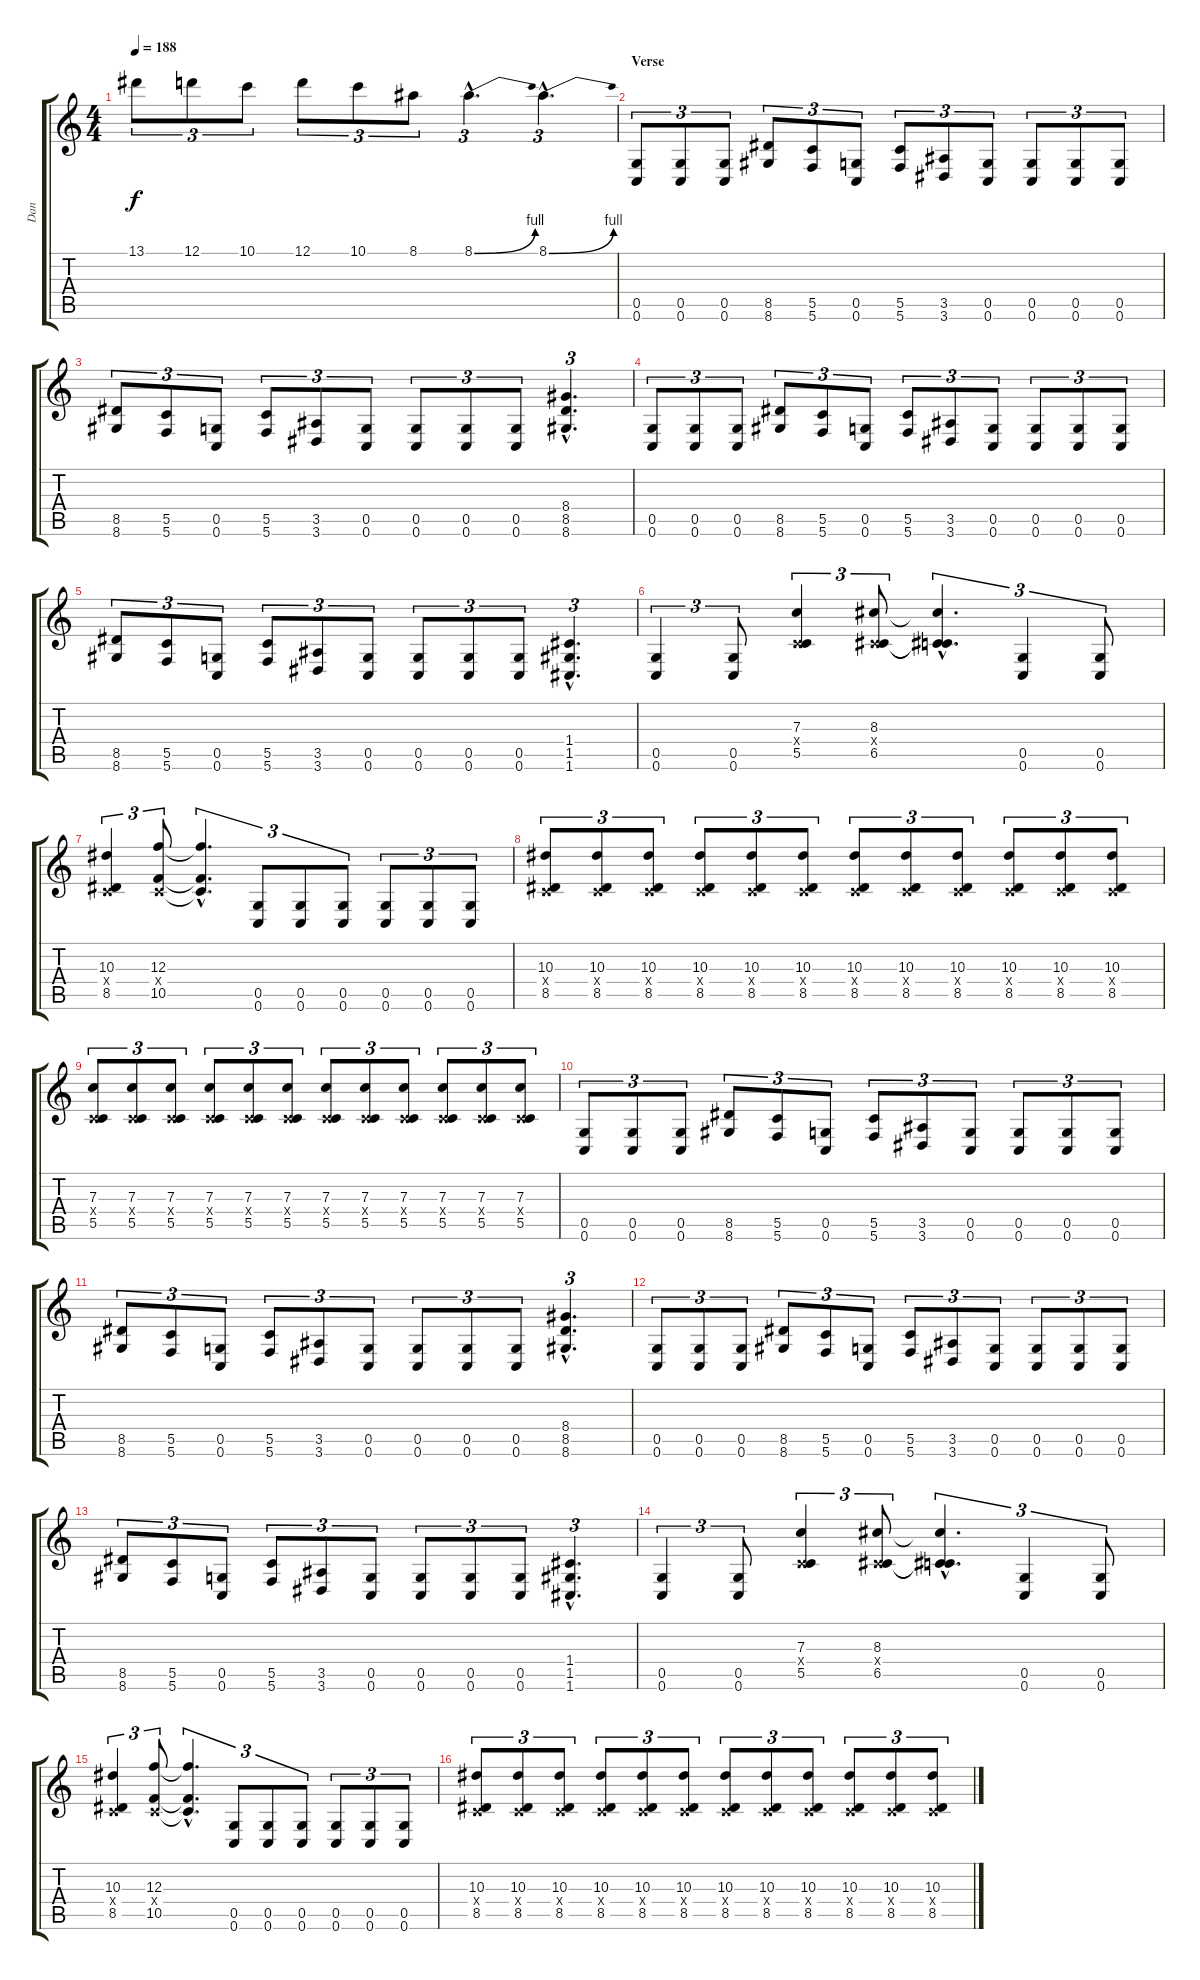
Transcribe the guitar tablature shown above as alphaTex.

\track ("Dan" "Dan") {instrument distortionguitar}
\staff {score tabs}
\tuning (D4 A3 F3 C3 G2 C2) {hide}
\ts (4 4)
\tempo 188
\clef g2
\ks c
13.1.8{tu (3 2) dy f} 12.1.8{tu (3 2)} 10.1.8{tu (3 2)} 12.1.8{tu (3 2)} 10.1.8{tu (3 2)} 8.1.8{tu (3 2)} 8.1{be (bend 0 0 60 4) hac}.4{d tu (3 2)} 8.1{be (bend 0 0 60 4) hac}.4{d tu (3 2)} |
\section ("" "Verse")
(0.5 0.6).8{tu (3 2) volume 13} (0.5 0.6).8{tu (3 2)} (0.5 0.6).8{tu (3 2)} (8.5 8.6).8{tu (3 2)} (5.5 5.6).8{tu (3 2)} (0.5 0.6).8{tu (3 2)} (5.5 5.6).8{tu (3 2)} (3.5 3.6).8{tu (3 2)} (0.5 0.6).8{tu (3 2)} (0.5 0.6).8{tu (3 2)} (0.5 0.6).8{tu (3 2)} (0.5 0.6).8{tu (3 2)} |
(8.5 8.6).8{tu (3 2)} (5.5 5.6).8{tu (3 2)} (0.5 0.6).8{tu (3 2)} (5.5 5.6).8{tu (3 2)} (3.5 3.6).8{tu (3 2)} (0.5 0.6).8{tu (3 2)} (0.5 0.6).8{tu (3 2)} (0.5 0.6).8{tu (3 2)} (0.5 0.6).8{tu (3 2)} (8.4{hac} 8.5{hac} 8.6{hac}).4{d tu (3 2)} |
(0.5 0.6).8{tu (3 2)} (0.5 0.6).8{tu (3 2)} (0.5 0.6).8{tu (3 2)} (8.5 8.6).8{tu (3 2)} (5.5 5.6).8{tu (3 2)} (0.5 0.6).8{tu (3 2)} (5.5 5.6).8{tu (3 2)} (3.5 3.6).8{tu (3 2)} (0.5 0.6).8{tu (3 2)} (0.5 0.6).8{tu (3 2)} (0.5 0.6).8{tu (3 2)} (0.5 0.6).8{tu (3 2)} |
(8.5 8.6).8{tu (3 2)} (5.5 5.6).8{tu (3 2)} (0.5 0.6).8{tu (3 2)} (5.5 5.6).8{tu (3 2)} (3.5 3.6).8{tu (3 2)} (0.5 0.6).8{tu (3 2)} (0.5 0.6).8{tu (3 2)} (0.5 0.6).8{tu (3 2)} (0.5 0.6).8{tu (3 2)} (1.4{hac} 1.5{hac} 1.6{hac}).4{d tu (3 2)} |
(0.5 0.6).4{tu (3 2)} (0.5 0.6).8{tu (3 2)} (7.3 0.4{x} 5.5).4{tu (3 2)} (8.3 0.4{x} 6.5).8{tu (3 2)} (8.3{hac t} 0.4{hac t} 6.5{hac t}).4{d tu (3 2)} (0.5 0.6).4{tu (3 2)} (0.5 0.6).8{tu (3 2)} |
(10.3 0.4{x} 8.5).4{tu (3 2)} (12.3 0.4{x} 10.5).8{tu (3 2)} (12.3{hac t} 0.4{hac t} 10.5{hac t}).4{d tu (3 2)} (0.5 0.6).8{tu (3 2)} (0.5 0.6).8{tu (3 2)} (0.5 0.6).8{tu (3 2)} (0.5 0.6).8{tu (3 2)} (0.5 0.6).8{tu (3 2)} (0.5 0.6).8{tu (3 2)} |
(10.3 0.4{x} 8.5).8{tu (3 2)} (10.3 0.4{x} 8.5).8{tu (3 2)} (10.3 0.4{x} 8.5).8{tu (3 2)} (10.3 0.4{x} 8.5).8{tu (3 2)} (10.3 0.4{x} 8.5).8{tu (3 2)} (10.3 0.4{x} 8.5).8{tu (3 2)} (10.3 0.4{x} 8.5).8{tu (3 2)} (10.3 0.4{x} 8.5).8{tu (3 2)} (10.3 0.4{x} 8.5).8{tu (3 2)} (10.3 0.4{x} 8.5).8{tu (3 2)} (10.3 0.4{x} 8.5).8{tu (3 2)} (10.3 0.4{x} 8.5).8{tu (3 2)} |
(7.3 0.4{x} 5.5).8{tu (3 2)} (7.3 0.4{x} 5.5).8{tu (3 2)} (7.3 0.4{x} 5.5).8{tu (3 2)} (7.3 0.4{x} 5.5).8{tu (3 2)} (7.3 0.4{x} 5.5).8{tu (3 2)} (7.3 0.4{x} 5.5).8{tu (3 2)} (7.3 0.4{x} 5.5).8{tu (3 2)} (7.3 0.4{x} 5.5).8{tu (3 2)} (7.3 0.4{x} 5.5).8{tu (3 2)} (7.3 0.4{x} 5.5).8{tu (3 2)} (7.3 0.4{x} 5.5).8{tu (3 2)} (7.3 0.4{x} 5.5).8{tu (3 2)} |
(0.5 0.6).8{tu (3 2)} (0.5 0.6).8{tu (3 2)} (0.5 0.6).8{tu (3 2)} (8.5 8.6).8{tu (3 2)} (5.5 5.6).8{tu (3 2)} (0.5 0.6).8{tu (3 2)} (5.5 5.6).8{tu (3 2)} (3.5 3.6).8{tu (3 2)} (0.5 0.6).8{tu (3 2)} (0.5 0.6).8{tu (3 2)} (0.5 0.6).8{tu (3 2)} (0.5 0.6).8{tu (3 2)} |
(8.5 8.6).8{tu (3 2)} (5.5 5.6).8{tu (3 2)} (0.5 0.6).8{tu (3 2)} (5.5 5.6).8{tu (3 2)} (3.5 3.6).8{tu (3 2)} (0.5 0.6).8{tu (3 2)} (0.5 0.6).8{tu (3 2)} (0.5 0.6).8{tu (3 2)} (0.5 0.6).8{tu (3 2)} (8.4{hac} 8.5{hac} 8.6{hac}).4{d tu (3 2)} |
(0.5 0.6).8{tu (3 2)} (0.5 0.6).8{tu (3 2)} (0.5 0.6).8{tu (3 2)} (8.5 8.6).8{tu (3 2)} (5.5 5.6).8{tu (3 2)} (0.5 0.6).8{tu (3 2)} (5.5 5.6).8{tu (3 2)} (3.5 3.6).8{tu (3 2)} (0.5 0.6).8{tu (3 2)} (0.5 0.6).8{tu (3 2)} (0.5 0.6).8{tu (3 2)} (0.5 0.6).8{tu (3 2)} |
(8.5 8.6).8{tu (3 2)} (5.5 5.6).8{tu (3 2)} (0.5 0.6).8{tu (3 2)} (5.5 5.6).8{tu (3 2)} (3.5 3.6).8{tu (3 2)} (0.5 0.6).8{tu (3 2)} (0.5 0.6).8{tu (3 2)} (0.5 0.6).8{tu (3 2)} (0.5 0.6).8{tu (3 2)} (1.4{hac} 1.5{hac} 1.6{hac}).4{d tu (3 2)} |
(0.5 0.6).4{tu (3 2)} (0.5 0.6).8{tu (3 2)} (7.3 0.4{x} 5.5).4{tu (3 2)} (8.3 0.4{x} 6.5).8{tu (3 2)} (8.3{hac t} 0.4{hac t} 6.5{hac t}).4{d tu (3 2)} (0.5 0.6).4{tu (3 2)} (0.5 0.6).8{tu (3 2)} |
(10.3 0.4{x} 8.5).4{tu (3 2)} (12.3 0.4{x} 10.5).8{tu (3 2)} (12.3{hac t} 0.4{hac t} 10.5{hac t}).4{d tu (3 2)} (0.5 0.6).8{tu (3 2)} (0.5 0.6).8{tu (3 2)} (0.5 0.6).8{tu (3 2)} (0.5 0.6).8{tu (3 2)} (0.5 0.6).8{tu (3 2)} (0.5 0.6).8{tu (3 2)} |
(10.3 0.4{x} 8.5).8{tu (3 2)} (10.3 0.4{x} 8.5).8{tu (3 2)} (10.3 0.4{x} 8.5).8{tu (3 2)} (10.3 0.4{x} 8.5).8{tu (3 2)} (10.3 0.4{x} 8.5).8{tu (3 2)} (10.3 0.4{x} 8.5).8{tu (3 2)} (10.3 0.4{x} 8.5).8{tu (3 2)} (10.3 0.4{x} 8.5).8{tu (3 2)} (10.3 0.4{x} 8.5).8{tu (3 2)} (10.3 0.4{x} 8.5).8{tu (3 2)} (10.3 0.4{x} 8.5).8{tu (3 2)} (10.3 0.4{x} 8.5).8{tu (3 2)}
